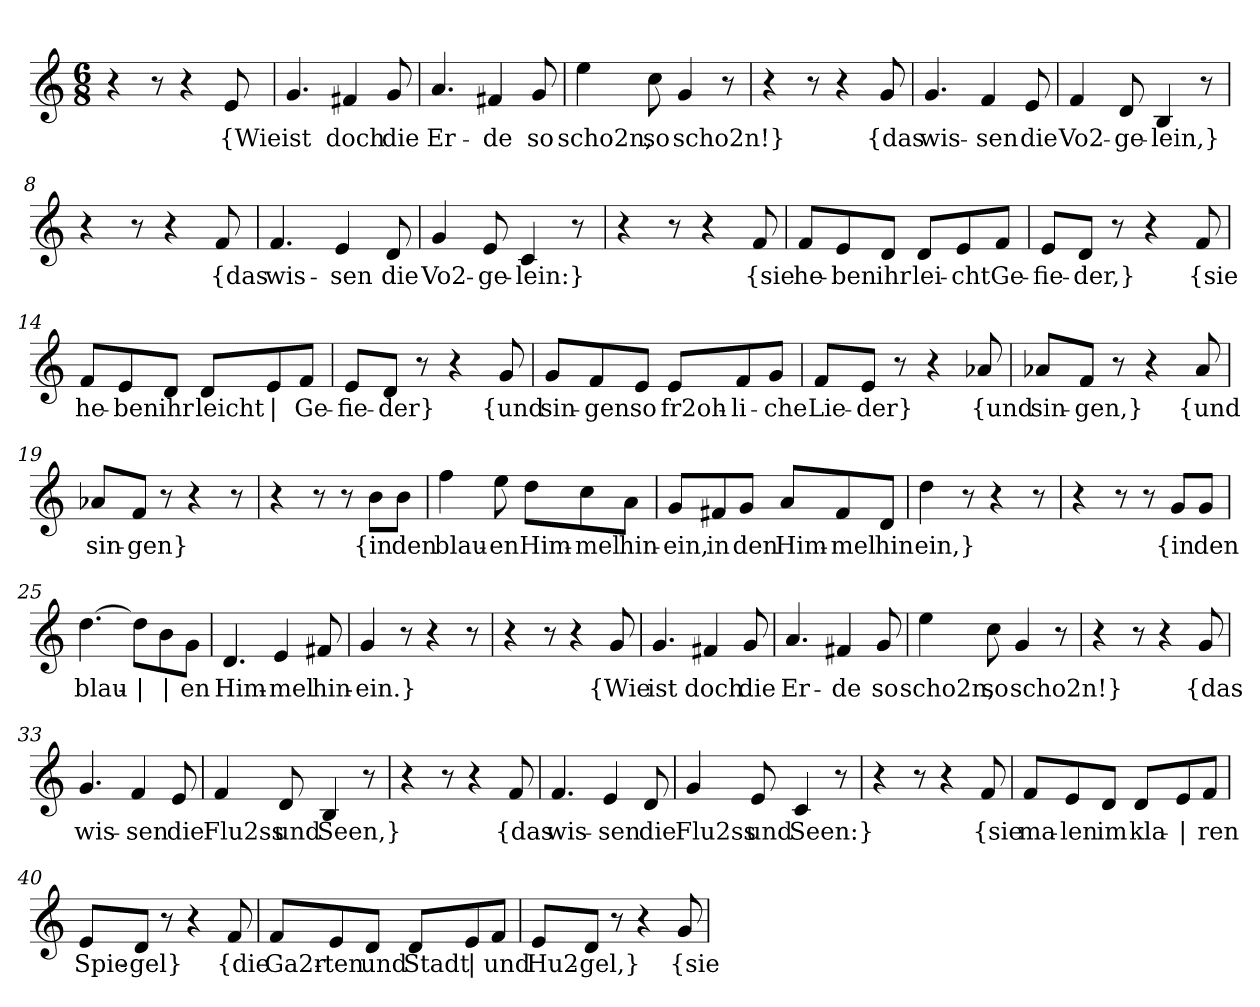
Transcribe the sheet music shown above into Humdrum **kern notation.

**kern	**text
*part1	*part1
*staff1	*staff1
*clefG2	*
*k[]	*
*M6/8	*
=1	=1
4r	.
8r	.
4r	.
!	!LO:LY:b
8e/	{Wie
=2	=2
!	!LO:LY:b
4.g/	ist
!	!LO:LY:b
4f#X/	doch
!	!LO:LY:b
8g/	die
=3	=3
!	!LO:LY:b
4.a/	Er-
!	!LO:LY:b
4f#X/	-de
!	!LO:LY:b
8g/	so
=4	=4
!	!LO:LY:b
4ee\	scho2n,
!	!LO:LY:b
8cc\	so
!	!LO:LY:b
4g/	scho2n!}
8r	.
=5	=5
4r	.
8r	.
4r	.
!	!LO:LY:b
8g/	{das
=6	=6
!	!LO:LY:b
4.g/	wis-
!	!LO:LY:b
4f/	-sen
!	!LO:LY:b
8e/	die
=7	=7
!	!LO:LY:b
4f/	Vo2-
!	!LO:LY:b
8d/	-ge-
!	!LO:LY:b
4B/	-lein,}
8r	.
!!LO:LB:g=z
=8	=8
4r	.
8r	.
4r	.
!	!LO:LY:b
8f/	{das
=9	=9
!	!LO:LY:b
4.f/	wis-
!	!LO:LY:b
4e/	-sen
!	!LO:LY:b
8d/	die
=10	=10
!	!LO:LY:b
4g/	Vo2-
!	!LO:LY:b
8e/	-ge-
!	!LO:LY:b
4c/	-lein:}
8r	.
=11	=11
4r	.
8r	.
4r	.
!	!LO:LY:b
8f/	{sie
=12	=12
!	!LO:LY:b
8f/L	he-
!	!LO:LY:b
8e/	-ben
!	!LO:LY:b
8d/J	ihr
!	!LO:LY:b
8d/L	lei-
!	!LO:LY:b
8e/	-cht
!	!LO:LY:b
8f/J	Ge-
=13	=13
!	!LO:LY:b
8e/L	-fie-
!	!LO:LY:b
8d/J	-der,}
8r	.
4r	.
!	!LO:LY:b
8f/	{sie
!!LO:LB:g=z
=14	=14
!	!LO:LY:b
8f/L	he-
!	!LO:LY:b
8e/	-ben
!	!LO:LY:b
8d/J	ihr
!	!LO:LY:b
8d/L	leicht
!	!LO:LY:b
8e/	|
!	!LO:LY:b
8f/J	Ge-
=15	=15
!	!LO:LY:b
8e/L	-fie-
!	!LO:LY:b
8d/J	-der}
8r	.
4r	.
!	!LO:LY:b
8g/	{und
=16	=16
!	!LO:LY:b
8g/L	sin-
!	!LO:LY:b
8f/	-gen
!	!LO:LY:b
8e/J	so
!	!LO:LY:b
8e/L	fr2oh-
!	!LO:LY:b
8f/	-li-
!	!LO:LY:b
8g/J	-che
=17	=17
!	!LO:LY:b
8f/L	Lie-
!	!LO:LY:b
8e/J	-der}
8r	.
4r	.
!	!LO:LY:b
8a-X/	{und
=18	=18
!	!LO:LY:b
8a-X/L	sin-
!	!LO:LY:b
8f/J	-gen,}
8r	.
4r	.
!	!LO:LY:b
8a-/	{und
!!LO:LB:g=z
=19	=19
!	!LO:LY:b
8a-X/L	sin-
!	!LO:LY:b
8f/J	-gen}
8r	.
4r	.
8r	.
=20	=20
4r	.
8r	.
8r	.
!	!LO:LY:b
8b\L	{in
!	!LO:LY:b
8b\J	den
=21	=21
!	!LO:LY:b
4ff\	blau-
!	!LO:LY:b
8ee\	-en
!	!LO:LY:b
8dd\L	Him-
!	!LO:LY:b
8cc\	-mel
!	!LO:LY:b
8a\J	hin-
=22	=22
!	!LO:LY:b
8g/L	-ein,
!	!LO:LY:b
8f#X/	in
!	!LO:LY:b
8g/J	den
!	!LO:LY:b
8a/L	Him-
!	!LO:LY:b
8f#/	-mel
!	!LO:LY:b
8d/J	hin
=23	=23
!	!LO:LY:b
4dd\	-ein,}
8r	.
4r	.
8r	.
!!LO:LB:g=z
=24	=24
4r	.
8r	.
8r	.
!	!LO:LY:b
8g/L	{in
!	!LO:LY:b
8g/J	den
=25	=25
!	!LO:LY:b
[4.dd\	blau-
!	!LO:LY:b
8dd\L]	|
!	!LO:LY:b
8b\	|
!	!LO:LY:b
8g\J	en
=26	=26
!	!LO:LY:b
4.d/	Him-
!	!LO:LY:b
4e/	-mel
!	!LO:LY:b
8f#X/	hin-
=27	=27
!	!LO:LY:b
4g/	-ein.}
8r	.
4r	.
8r	.
=28	=28
4r	.
8r	.
4r	.
!	!LO:LY:b
8g/	{Wie
=29	=29
!	!LO:LY:b
4.g/	ist
!	!LO:LY:b
4f#X/	doch
!	!LO:LY:b
8g/	die
=30	=30
!	!LO:LY:b
4.a/	Er-
!	!LO:LY:b
4f#X/	-de
!	!LO:LY:b
8g/	so
!!LO:LB:g=z
=31	=31
!	!LO:LY:b
4ee\	scho2n,
!	!LO:LY:b
8cc\	so
!	!LO:LY:b
4g/	scho2n!}
8r	.
=32	=32
4r	.
8r	.
4r	.
!	!LO:LY:b
8g/	{das
=33	=33
!	!LO:LY:b
4.g/	wis-
!	!LO:LY:b
4f/	-sen
!	!LO:LY:b
8e/	die
=34	=34
!	!LO:LY:b
4f/	Flu2ss
!	!LO:LY:b
8d/	und
!	!LO:LY:b
4B/	Seen,}
8r	.
=35	=35
4r	.
8r	.
4r	.
!	!LO:LY:b
8f/	{das
=36	=36
!	!LO:LY:b
4.f/	wis-
!	!LO:LY:b
4e/	-sen
!	!LO:LY:b
8d/	die
=37	=37
!	!LO:LY:b
4g/	Flu2ss
!	!LO:LY:b
8e/	und
!	!LO:LY:b
4c/	Seen:}
8r	.
!!LO:LB:g=z
=38	=38
4r	.
8r	.
4r	.
!	!LO:LY:b
8f/	{sie
=39	=39
!	!LO:LY:b
8f/L	ma-
!	!LO:LY:b
8e/	-len
!	!LO:LY:b
8d/J	im
!	!LO:LY:b
8d/L	kla-
!	!LO:LY:b
8e/	|
!	!LO:LY:b
8f/J	-ren
=40	=40
!	!LO:LY:b
8e/L	Spie-
!	!LO:LY:b
8d/J	-gel}
8r	.
4r	.
!	!LO:LY:b
8f/	{die
=41	=41
!	!LO:LY:b
8f/L	Ga2r-
!	!LO:LY:b
8e/	-ten
!	!LO:LY:b
8d/J	und
!	!LO:LY:b
8d/L	Stadt
!	!LO:LY:b
8e/	|
!	!LO:LY:b
8f/J	und
=42	=42
!	!LO:LY:b
8e/L	Hu2-
!	!LO:LY:b
8d/J	-gel,}
8r	.
4r	.
!	!LO:LY:b
8g/	{sie
=	=
*-	*-
